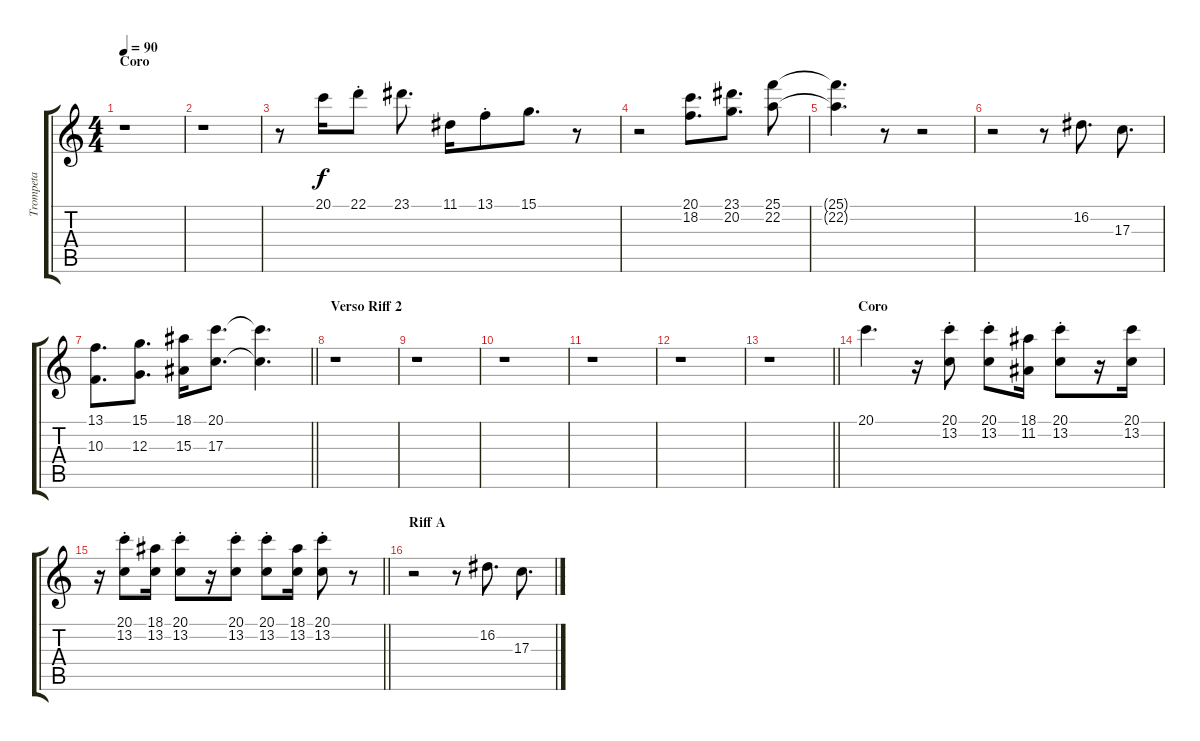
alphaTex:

\track ("Trompeta" "Trompeta") {instrument trumpet}
\staff {score tabs}
\tuning (E4 B3 G3 D3 A2 E2) {hide}
\ts (4 4)
\section ("" "Coro")
\tempo 90
\clef g2
\ks c
r.1{dy f} |
r.1 |
r.8 20.1.16 22.1{st}.8 23.1.8{d} 11.1.16 13.1{st}.8 15.1.8{d} r.8 |
r.2 (20.1 18.2).8{d} (23.1 20.2).8{d} (25.1 22.2).8 |
(25.1{t} 22.2{t}).4{d} r.8 r.2 |
r.2 r.8 16.2.8{d} 17.3.8{d} |
\barLineRight lightlight
(13.1 10.3).8{d} (15.1 12.3).8{d} (18.1 15.3).16 (20.1 17.3).8{d} (20.1{t} 17.3{t}).4{d} |
\section ("" "Verso Riff 2")
r.1 |
r.1 |
r.1 |
r.1 |
r.1 |
\barLineRight lightlight
r.1 |
\section ("" "Coro")
20.1.4{d} r.16 (20.1{st} 13.2{st}).8 (20.1{st} 13.2{st}).8 (18.1 11.2).16 (20.1{st} 13.2{st}).8 r.16 (20.1 13.2).16 |
\barLineRight lightlight
r.16 (20.1{st} 13.2{st}).8 (18.1 13.2).16 (20.1{st} 13.2{st}).8 r.16 (20.1{st} 13.2{st}).8 (20.1{st} 13.2{st}).8 (18.1 13.2).16 (20.1{st} 13.2{st}).8 r.8 |
\section ("" "Riff A")
r.2 r.8 16.2.8{d} 17.3.8{d}
